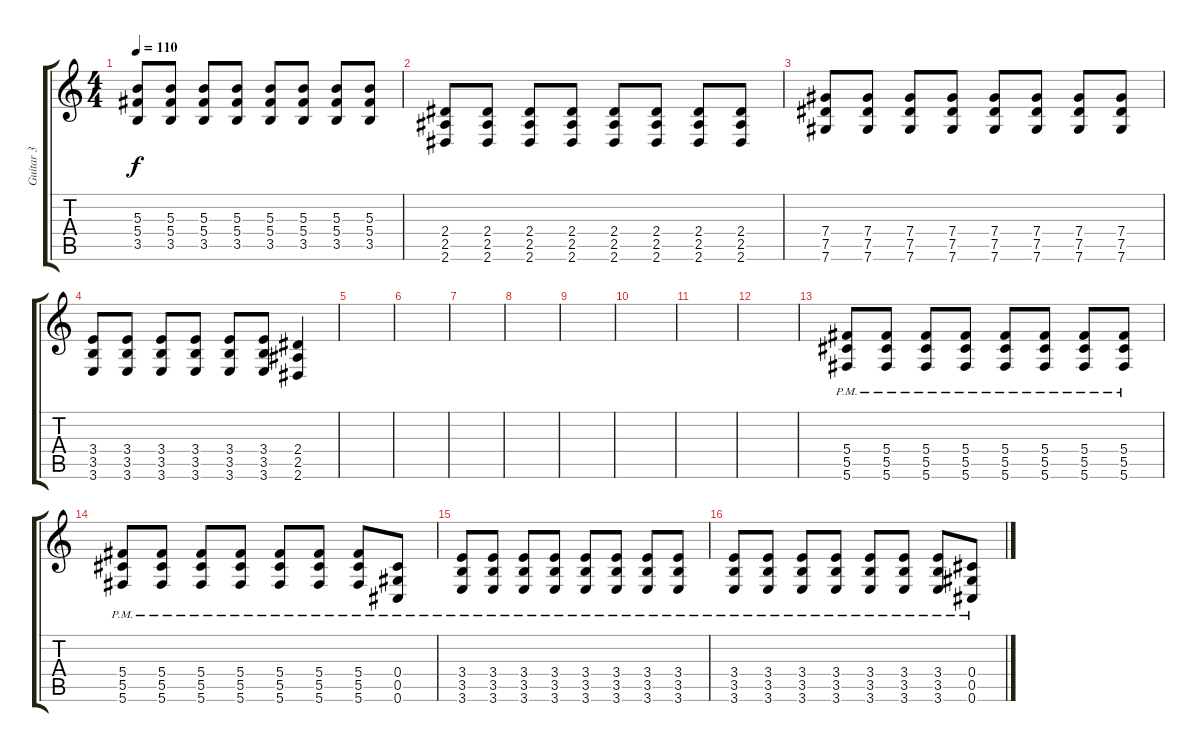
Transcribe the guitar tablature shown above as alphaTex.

\track ("Guitar 3" "Guitar 3") {instrument distortionguitar}
\staff {score tabs}
\tuning (Eb4 Bb3 Gb3 Db3 Ab2 Db2) {hide}
\ts (4 4)
\tempo 110
\clef g2
\ks c
(5.3 5.4 3.5).8{dy f} (5.3 5.4 3.5).8 (5.3 5.4 3.5).8 (5.3 5.4 3.5).8 (5.3 5.4 3.5).8 (5.3 5.4 3.5).8 (5.3 5.4 3.5).8 (5.3 5.4 3.5).8 |
(2.4 2.5 2.6).8 (2.4 2.5 2.6).8 (2.4 2.5 2.6).8 (2.4 2.5 2.6).8 (2.4 2.5 2.6).8 (2.4 2.5 2.6).8 (2.4 2.5 2.6).8 (2.4 2.5 2.6).8 |
(7.4 7.5 7.6).8 (7.4 7.5 7.6).8 (7.4 7.5 7.6).8 (7.4 7.5 7.6).8 (7.4 7.5 7.6).8 (7.4 7.5 7.6).8 (7.4 7.5 7.6).8 (7.4 7.5 7.6).8 |
(3.4 3.5 3.6).8 (3.4 3.5 3.6).8 (3.4 3.5 3.6).8 (3.4 3.5 3.6).8 (3.4 3.5 3.6).8 (3.4 3.5 3.6).8 (2.4 2.5 2.6).4 |
|
|
|
|
|
|
|
|
(5.4{pm} 5.5{pm} 5.6{pm}).8 (5.4{pm} 5.5{pm} 5.6{pm}).8 (5.4{pm} 5.5{pm} 5.6{pm}).8 (5.4{pm} 5.5{pm} 5.6{pm}).8 (5.4{pm} 5.5{pm} 5.6{pm}).8 (5.4{pm} 5.5{pm} 5.6{pm}).8 (5.4{pm} 5.5{pm} 5.6{pm}).8 (5.4{pm} 5.5{pm} 5.6{pm}).8 |
(5.4{pm} 5.5{pm} 5.6{pm}).8 (5.4{pm} 5.5{pm} 5.6{pm}).8 (5.4{pm} 5.5{pm} 5.6{pm}).8 (5.4{pm} 5.5{pm} 5.6{pm}).8 (5.4{pm} 5.5{pm} 5.6{pm}).8 (5.4{pm} 5.5{pm} 5.6{pm}).8 (5.4{pm} 5.5{pm} 5.6{pm}).8 (0.4{pm} 0.5{pm} 0.6{pm}).8 |
(3.4{pm} 3.5{pm} 3.6{pm}).8 (3.4{pm} 3.5{pm} 3.6{pm}).8 (3.4{pm} 3.5{pm} 3.6{pm}).8 (3.4{pm} 3.5{pm} 3.6{pm}).8 (3.4{pm} 3.5{pm} 3.6{pm}).8 (3.4{pm} 3.5{pm} 3.6{pm}).8 (3.4{pm} 3.5{pm} 3.6{pm}).8 (3.4{pm} 3.5{pm} 3.6{pm}).8 |
(3.4{pm} 3.5{pm} 3.6{pm}).8 (3.4{pm} 3.5{pm} 3.6{pm}).8 (3.4{pm} 3.5{pm} 3.6{pm}).8 (3.4{pm} 3.5{pm} 3.6{pm}).8 (3.4{pm} 3.5{pm} 3.6{pm}).8 (3.4{pm} 3.5{pm} 3.6{pm}).8 (3.4{pm} 3.5{pm} 3.6{pm}).8 (0.4{pm} 0.5{pm} 0.6{pm}).8
